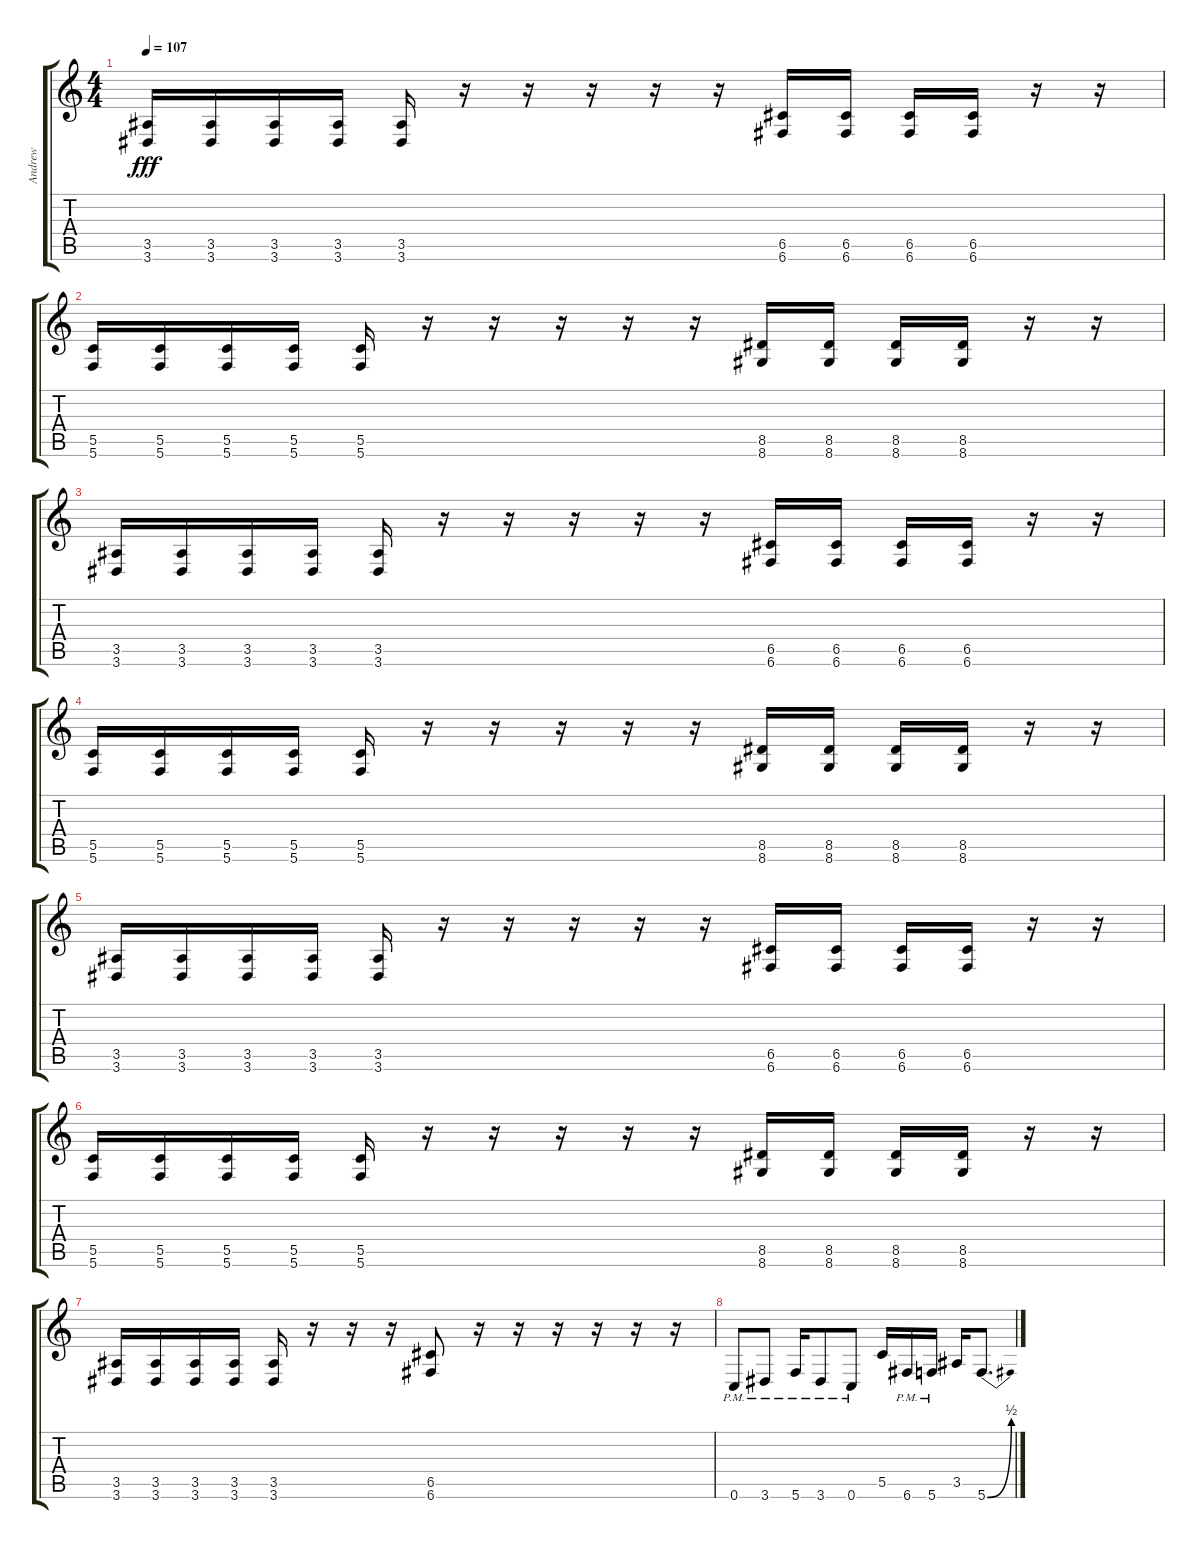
\track ("Andrew" "Andrew") {instrument distortionguitar}
\staff {score tabs}
\tuning (D4 A3 F3 C3 G2 C2) {hide}
\ts (4 4)
\tempo 107
\clef g2
\ks c
(3.5 3.6).16{dy fff} (3.5 3.6).16 (3.5 3.6).16 (3.5 3.6).16 (3.5 3.6).16 r.16 r.16 r.16 r.16 r.16 (6.5 6.6).16 (6.5 6.6).16 (6.5 6.6).16 (6.5 6.6).16 r.16 r.16 |
(5.5 5.6).16 (5.5 5.6).16 (5.5 5.6).16 (5.5 5.6).16 (5.5 5.6).16 r.16 r.16 r.16 r.16 r.16 (8.5 8.6).16 (8.5 8.6).16 (8.5 8.6).16 (8.5 8.6).16 r.16 r.16 |
(3.5 3.6).16 (3.5 3.6).16 (3.5 3.6).16 (3.5 3.6).16 (3.5 3.6).16 r.16 r.16 r.16 r.16 r.16 (6.5 6.6).16 (6.5 6.6).16 (6.5 6.6).16 (6.5 6.6).16 r.16 r.16 |
(5.5 5.6).16 (5.5 5.6).16 (5.5 5.6).16 (5.5 5.6).16 (5.5 5.6).16 r.16 r.16 r.16 r.16 r.16 (8.5 8.6).16 (8.5 8.6).16 (8.5 8.6).16 (8.5 8.6).16 r.16 r.16 |
(3.5 3.6).16 (3.5 3.6).16 (3.5 3.6).16 (3.5 3.6).16 (3.5 3.6).16 r.16 r.16 r.16 r.16 r.16 (6.5 6.6).16 (6.5 6.6).16 (6.5 6.6).16 (6.5 6.6).16 r.16 r.16 |
(5.5 5.6).16 (5.5 5.6).16 (5.5 5.6).16 (5.5 5.6).16 (5.5 5.6).16 r.16 r.16 r.16 r.16 r.16 (8.5 8.6).16 (8.5 8.6).16 (8.5 8.6).16 (8.5 8.6).16 r.16 r.16 |
(3.5 3.6).16 (3.5 3.6).16 (3.5 3.6).16 (3.5 3.6).16 (3.5 3.6).16 r.16 r.16 r.16 (6.5 6.6).8 r.16 r.16 r.16 r.16 r.16 r.16 |
0.6{pm}.8 3.6{pm}.8 5.6{pm}.16 3.6{pm}.8 0.6{pm}.8 5.5.16 6.6{pm}.16 5.6{pm}.16 3.5.16 5.6{be (bend 0 0 60 2)}.8{d}
